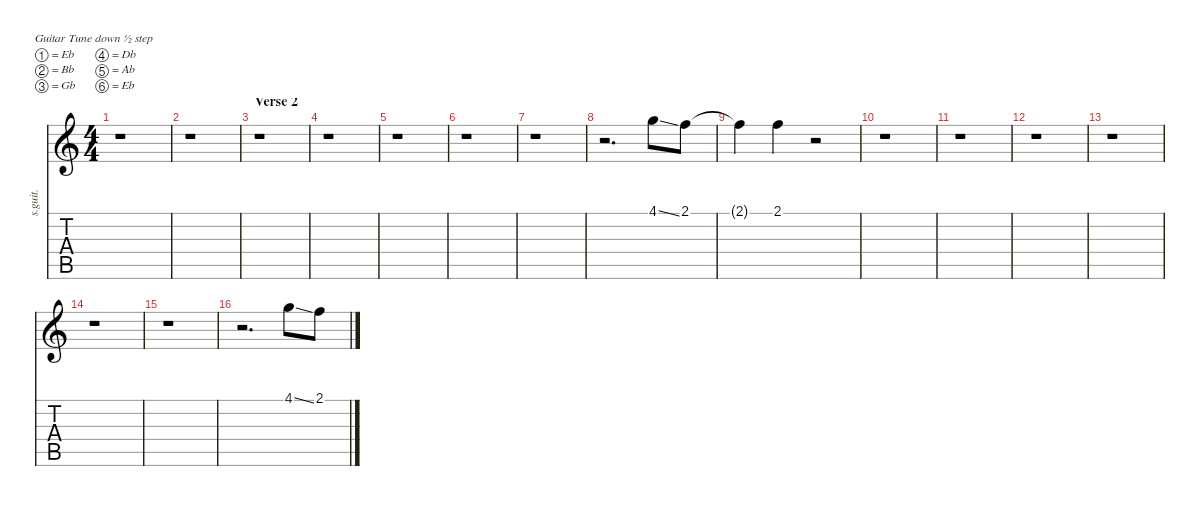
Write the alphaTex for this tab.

\defaultSystemsLayout 4
\hideDynamics
\bracketExtendMode nobrackets
\track ("Mike Dirnt - Backing Vocals" "s.guit.") {instrument flute}
\staff {score tabs}
\tuning (Eb4 Bb3 Gb3 Db3 Ab2 Eb2)
\displaytranspose 12
\ts (4 4)
\tempo (175 hide)
\clef g2
\ks c
r.1{dy f} |
r.1 |
\section ("" "Verse 2")
r.1 |
r.1 |
r.1 |
r.1 |
r.1 |
r.2{d} 4.1{ss}.8{lyrics (0 "") lyrics (1 "") lyrics (2 "") lyrics (3 "") lyrics (4 "")} 2.1.8{lyrics (0 "") lyrics (1 "") lyrics (2 "") lyrics (3 "") lyrics (4 "")} |
2.1{t}.4{lyrics (0 "") lyrics (1 "") lyrics (2 "") lyrics (3 "") lyrics (4 "")} 2.1.4{lyrics (0 "") lyrics (1 "") lyrics (2 "") lyrics (3 "") lyrics (4 "")} r.2 |
r.1 |
r.1 |
r.1 |
r.1 |
r.1 |
r.1 |
r.2{d} 4.1{ss}.8{lyrics (0 "") lyrics (1 "") lyrics (2 "") lyrics (3 "") lyrics (4 "")} 2.1.8{lyrics (0 "") lyrics (1 "") lyrics (2 "") lyrics (3 "") lyrics (4 "")}
